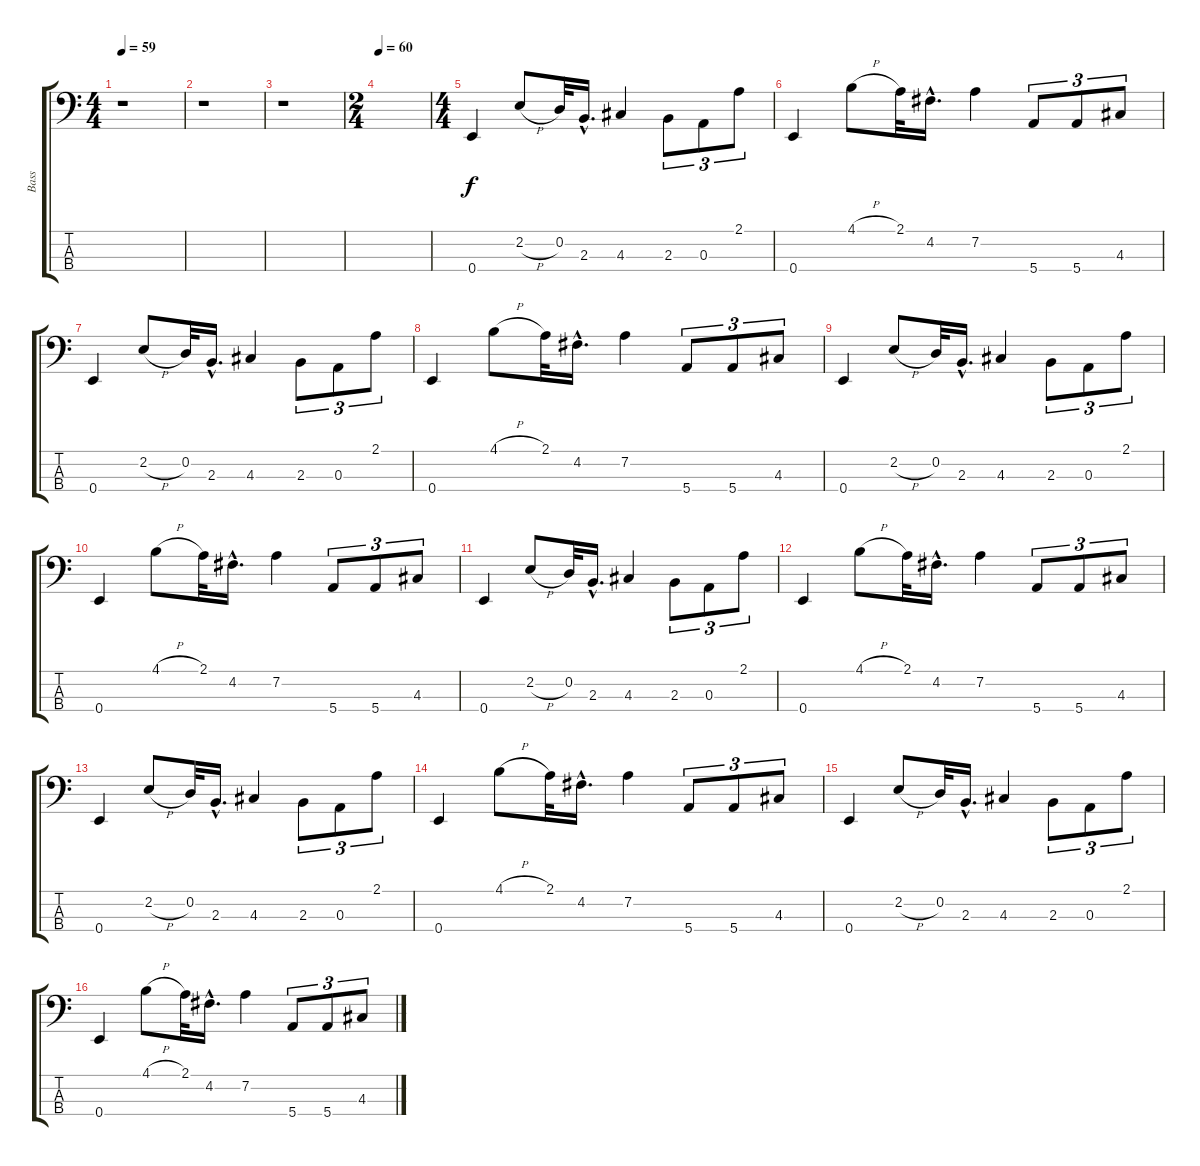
\track ("Bass" "Bass") {instrument electricbassfinger}
\staff {score tabs}
\tuning (G2 D2 A1 E1) {hide}
\ts (4 4)
\tempo 59
\clef f4
\ks c
r.1{dy f} |
r.1 |
r.1 |
\ts (2 4)
\tempo 60
|
\ts (4 4)
0.4.4 2.2{h}.8 0.2.32 2.3{hac}.16{d} 4.3.4 2.3.8{tu (3 2)} 0.3.8{tu (3 2)} 2.1.8{tu (3 2)} |
0.4.4 4.1{h}.8 2.1.32 4.2{hac}.16{d} 7.2.4 5.4.8{tu (3 2)} 5.4.8{tu (3 2)} 4.3.8{tu (3 2)} |
0.4.4 2.2{h}.8 0.2.32 2.3{hac}.16{d} 4.3.4 2.3.8{tu (3 2)} 0.3.8{tu (3 2)} 2.1.8{tu (3 2)} |
0.4.4 4.1{h}.8 2.1.32 4.2{hac}.16{d} 7.2.4 5.4.8{tu (3 2)} 5.4.8{tu (3 2)} 4.3.8{tu (3 2)} |
0.4.4 2.2{h}.8 0.2.32 2.3{hac}.16{d} 4.3.4 2.3.8{tu (3 2)} 0.3.8{tu (3 2)} 2.1.8{tu (3 2)} |
0.4.4 4.1{h}.8 2.1.32 4.2{hac}.16{d} 7.2.4 5.4.8{tu (3 2)} 5.4.8{tu (3 2)} 4.3.8{tu (3 2)} |
0.4.4 2.2{h}.8 0.2.32 2.3{hac}.16{d} 4.3.4 2.3.8{tu (3 2)} 0.3.8{tu (3 2)} 2.1.8{tu (3 2)} |
0.4.4 4.1{h}.8 2.1.32 4.2{hac}.16{d} 7.2.4 5.4.8{tu (3 2)} 5.4.8{tu (3 2)} 4.3.8{tu (3 2)} |
0.4.4 2.2{h}.8 0.2.32 2.3{hac}.16{d} 4.3.4 2.3.8{tu (3 2)} 0.3.8{tu (3 2)} 2.1.8{tu (3 2)} |
0.4.4 4.1{h}.8 2.1.32 4.2{hac}.16{d} 7.2.4 5.4.8{tu (3 2)} 5.4.8{tu (3 2)} 4.3.8{tu (3 2)} |
0.4.4 2.2{h}.8 0.2.32 2.3{hac}.16{d} 4.3.4 2.3.8{tu (3 2)} 0.3.8{tu (3 2)} 2.1.8{tu (3 2)} |
0.4.4 4.1{h}.8 2.1.32 4.2{hac}.16{d} 7.2.4 5.4.8{tu (3 2)} 5.4.8{tu (3 2)} 4.3.8{tu (3 2)}
